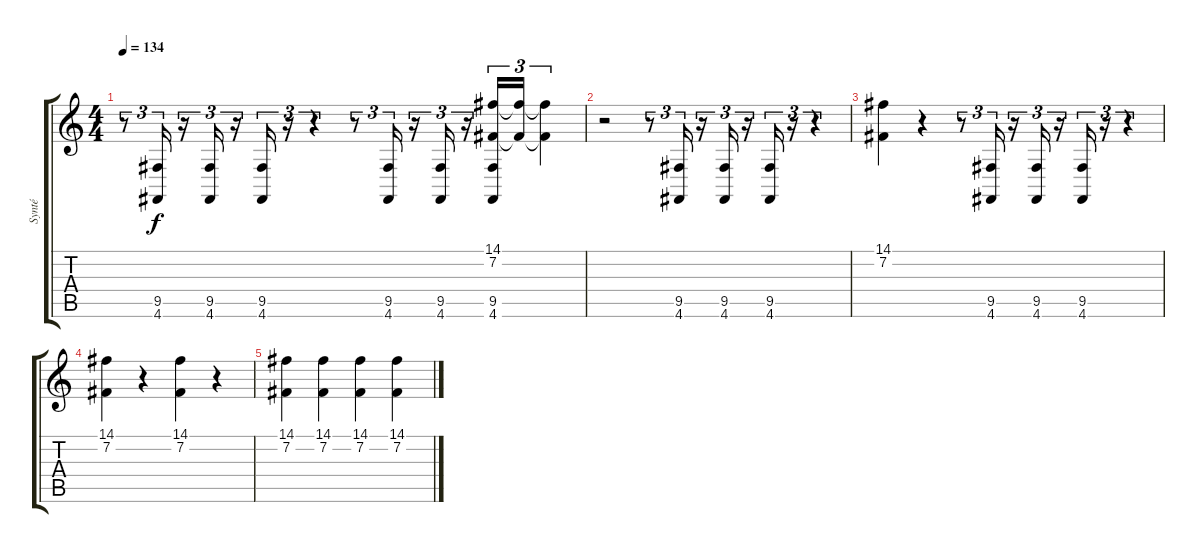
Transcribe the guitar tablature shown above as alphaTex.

\track ("Synté" "Synté") {instrument lead2sawtooth}
\staff {score tabs}
\tuning (E4 B3 G3 D3 A2 D2) {hide}
\ts (4 4)
\tempo 134
\clef g2
\ks c
r.8{tu (3 2) dy f} (9.5 4.6).16{tu (3 2)} r.16{tu (3 2)} (9.5 4.6).16{tu (3 2)} r.16{tu (3 2)} (9.5 4.6).16{tu (3 2)} r.16{tu (3 2)} r.4{tu (3 2)} r.8{tu (3 2)} (9.5 4.6).16{tu (3 2)} r.16{tu (3 2)} (9.5 4.6).16{tu (3 2)} r.16{tu (3 2)} (14.1 7.2 9.5 4.6).16{tu (3 2)} (14.1{t} 7.2{t}).16{tu (3 2)} (14.1{t} 7.2{t}).4{tu (3 2)} |
r.2 r.8{tu (3 2)} (9.5 4.6).16{tu (3 2)} r.16{tu (3 2)} (9.5 4.6).16{tu (3 2)} r.16{tu (3 2)} (9.5 4.6).16{tu (3 2)} r.16{tu (3 2)} r.4{tu (3 2)} |
(14.1 7.2).4 r.4 r.8{tu (3 2)} (9.5 4.6).16{tu (3 2)} r.16{tu (3 2)} (9.5 4.6).16{tu (3 2)} r.16{tu (3 2)} (9.5 4.6).16{tu (3 2)} r.16{tu (3 2)} r.4{tu (3 2)} |
(14.1 7.2).4 r.4 (14.1 7.2).4 r.4 |
(14.1 7.2).4 (14.1 7.2).4 (14.1 7.2).4 (14.1 7.2).4
